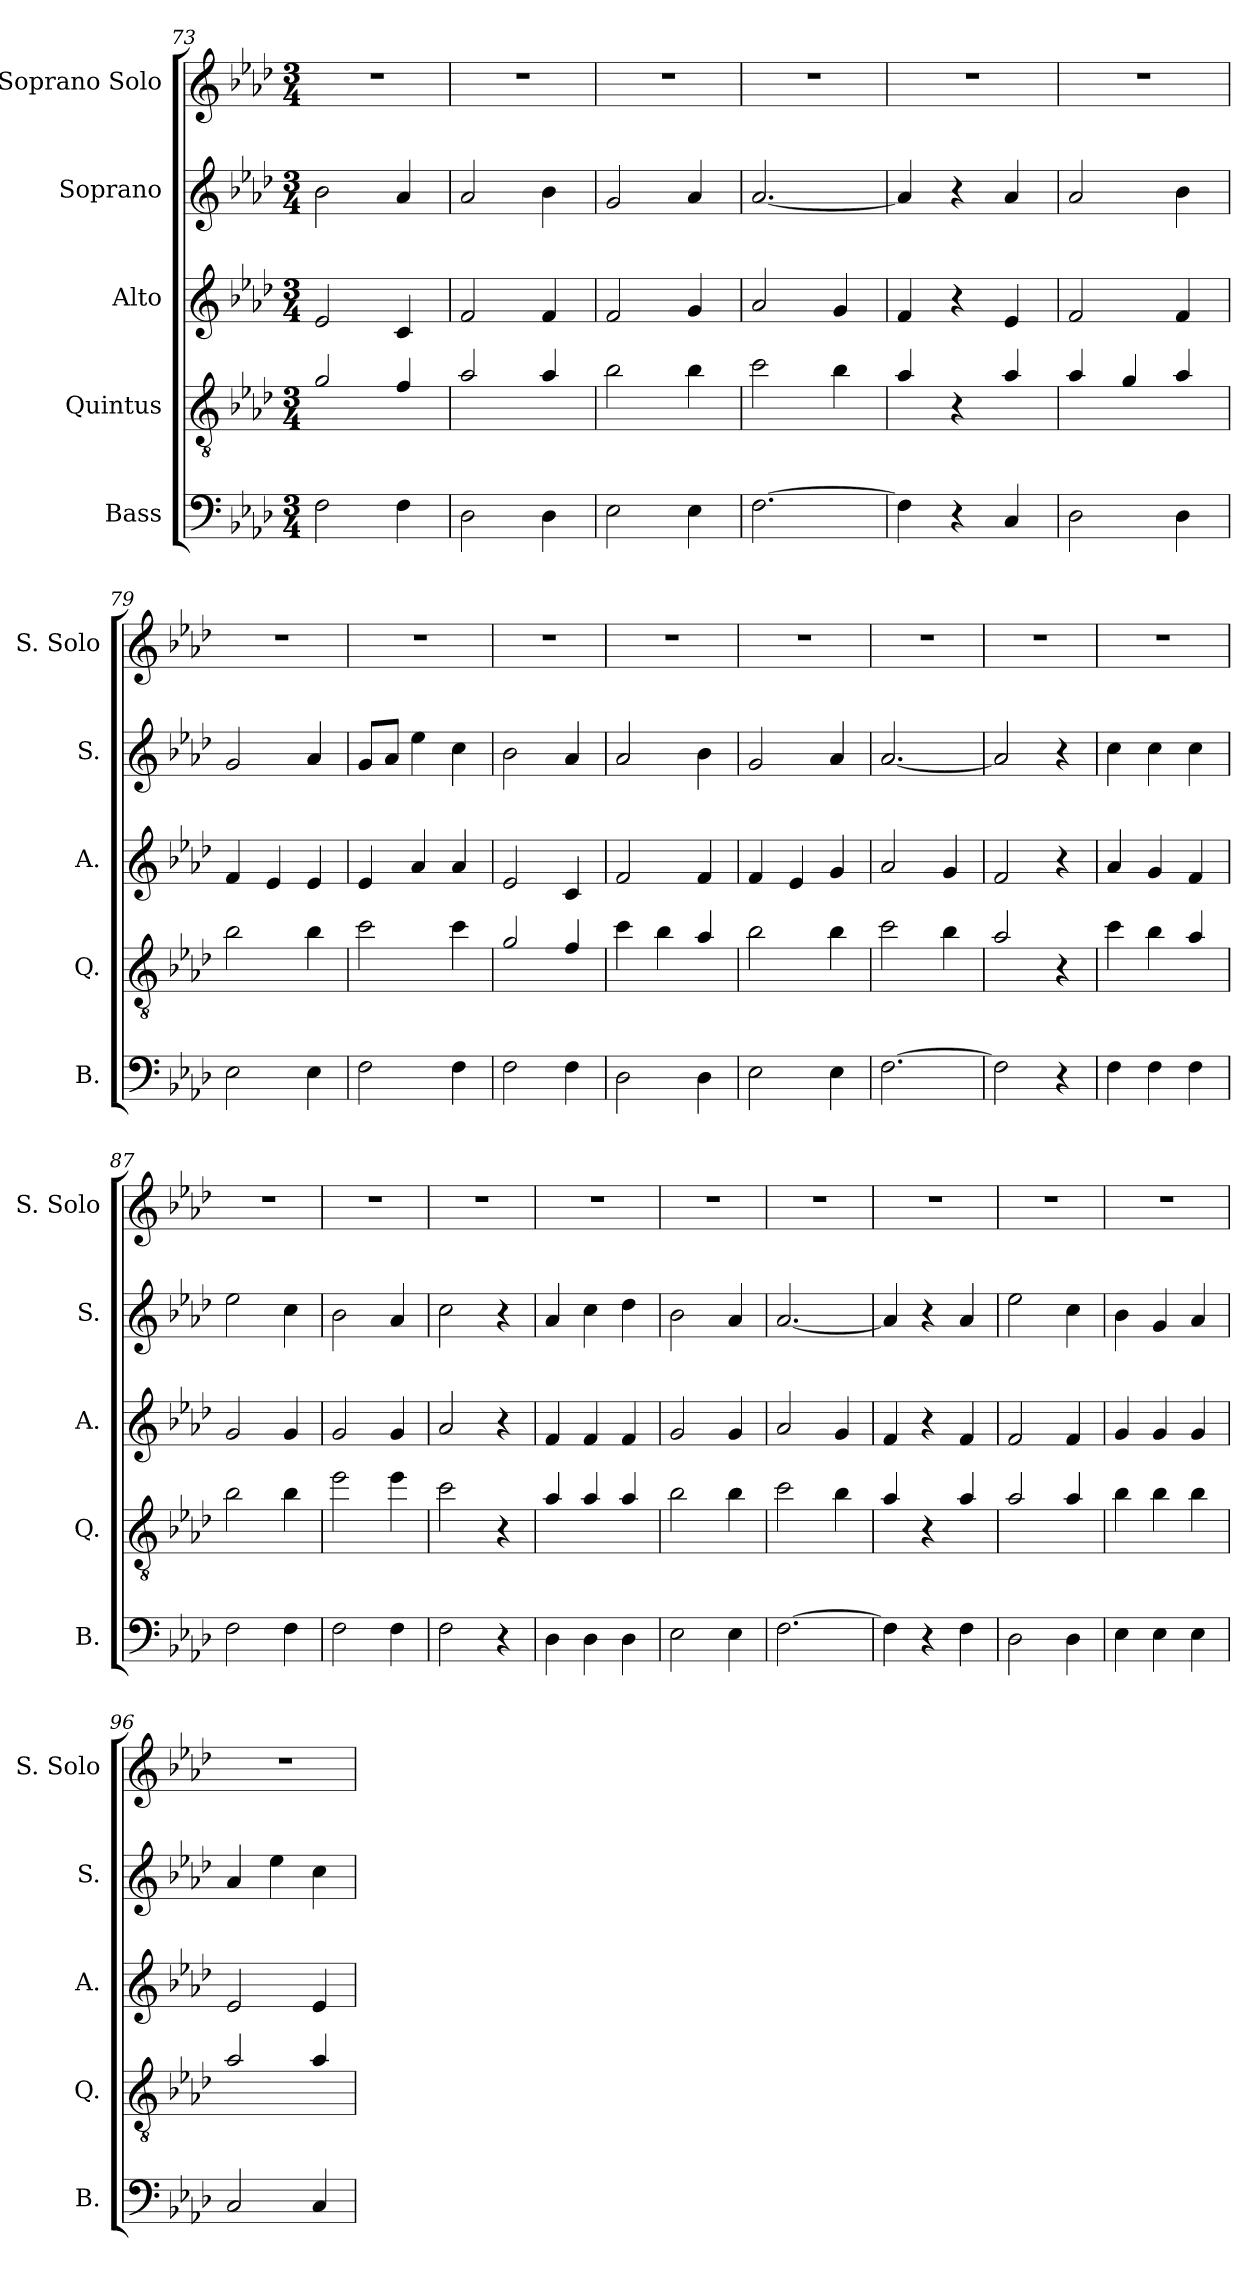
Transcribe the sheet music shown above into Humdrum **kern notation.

**kern	**kern	**kern	**kern	**kern
*part5	*part4	*part3	*part2	*part1
*staff5	*staff4	*staff3	*staff2	*staff1
*I"Bass	*I"Quintus	*I"Alto	*I"Soprano	*I"Soprano Solo
*I'B.	*I'Q.	*I'A.	*I'S.	*I'S. Solo
*clefF4	*clefGv2	*clefG2	*clefG2	*clefG2
*	*ITrd7c12	*	*	*
*k[b-e-a-d-]	*k[b-e-a-d-]	*k[b-e-a-d-]	*k[b-e-a-d-]	*k[b-e-a-d-]
*A-:	*A-:	*A-:	*A-:	*A-:
*M3/4	*M3/4	*M3/4	*M3/4	*M3/4
=73	=73	=73	=73	=73
2F\	2G/	2e-/	2b-\	2.r
4F\	4F/	4c/	4a-/	.
=74	=74	=74	=74	=74
2D-\	2A-/	2f/	2a-/	2.r
4D-\	4A-/	4f/	4b-\	.
=75	=75	=75	=75	=75
2E-\	2B-\	2f/	2g/	2.r
4E-\	4B-\	4g/	4a-/	.
=76	=76	=76	=76	=76
[2.F\	2c\	2a-/	[2.a-/	2.r
.	4B-\	4g/	.	.
=77	=77	=77	=77	=77
4F\]	4A-/	4f/	4a-/]	2.r
4r	4r	4r	4r	.
4C/	4A-/	4e-/	4a-/	.
=78	=78	=78	=78	=78
2D-\	4A-/	2f/	2a-/	2.r
.	4G/	.	.	.
4D-\	4A-/	4f/	4b-\	.
=79	=79	=79	=79	=79
2E-\	2B-\	4f/	2g/	2.r
.	.	4e-/	.	.
4E-\	4B-\	4e-/	4a-/	.
=80	=80	=80	=80	=80
2F\	2c\	4e-/	8g/L	2.r
.	.	.	8a-/J	.
.	.	4a-/	4ee-\	.
4F\	4c\	4a-/	4cc\	.
!!LO:PB:g=z
=81	=81	=81	=81	=81
2F\	2G/	2e-/	2b-\	2.r
4F\	4F/	4c/	4a-/	.
=82	=82	=82	=82	=82
2D-\	4c\	2f/	2a-/	2.r
.	4B-\	.	.	.
4D-\	4A-/	4f/	4b-\	.
=83	=83	=83	=83	=83
2E-\	2B-\	4f/	2g/	2.r
.	.	4e-/	.	.
4E-\	4B-\	4g/	4a-/	.
=84	=84	=84	=84	=84
[2.F\	2c\	2a-/	[2.a-/	2.r
.	4B-\	4g/	.	.
=85	=85	=85	=85	=85
2F\]	2A-/	2f/	2a-/]	2.r
4r	4r	4r	4r	.
=86	=86	=86	=86	=86
4F\	4c\	4a-/	4cc\	2.r
4F\	4B-\	4g/	4cc\	.
4F\	4A-/	4f/	4cc\	.
=87	=87	=87	=87	=87
2F\	2B-\	2g/	2ee-\	2.r
4F\	4B-\	4g/	4cc\	.
=88	=88	=88	=88	=88
2F\	2e-\	2g/	2b-\	2.r
4F\	4e-\	4g/	4a-/	.
=89	=89	=89	=89	=89
2F\	2c\	2a-/	2cc\	2.r
4r	4r	4r	4r	.
=90	=90	=90	=90	=90
4D-\	4A-/	4f/	4a-/	2.r
4D-\	4A-/	4f/	4cc\	.
4D-\	4A-/	4f/	4dd-\	.
!!LO:LB:g=z
=91	=91	=91	=91	=91
2E-\	2B-\	2g/	2b-\	2.r
4E-\	4B-\	4g/	4a-/	.
=92	=92	=92	=92	=92
[2.F\	2c\	2a-/	[2.a-/	2.r
.	4B-\	4g/	.	.
=93	=93	=93	=93	=93
4F\]	4A-/	4f/	4a-/]	2.r
4r	4r	4r	4r	.
4F\	4A-/	4f/	4a-/	.
=94	=94	=94	=94	=94
2D-\	2A-/	2f/	2ee-\	2.r
4D-\	4A-/	4f/	4cc\	.
=95	=95	=95	=95	=95
4E-\	4B-\	4g/	4b-\	2.r
4E-\	4B-\	4g/	4g/	.
4E-\	4B-\	4g/	4a-/	.
=96	=96	=96	=96	=96
2C/	2A-/	2e-/	4a-/	2.r
.	.	.	4ee-\	.
4C/	4A-/	4e-/	4cc\	.
=	=	=	=	=
*-	*-	*-	*-	*-
